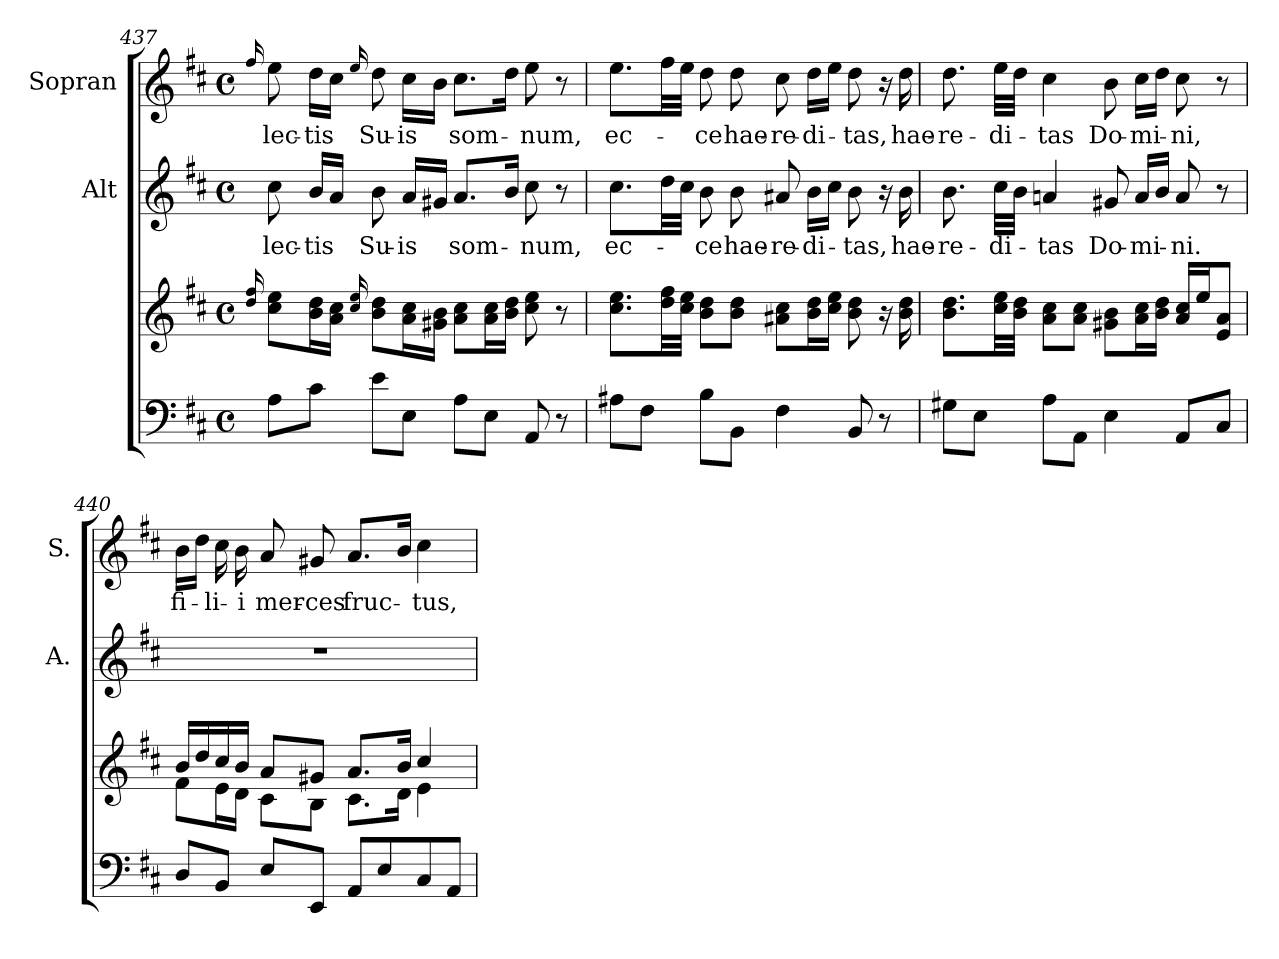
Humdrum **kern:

**kern	**kern	**kern	**text	**kern	**text
*part3	*part3	*part2	*part2	*part1	*part1
*staff4	*staff3	*staff2	*staff2	*staff1	*staff1
*	*	*I"Alt	*	*I"Sopran	*
*	*	*I'A.	*	*I'S.	*
*clefF4	*clefG2	*clefG2	*	*clefG2	*
*k[f#c#]	*k[f#c#]	*k[f#c#]	*	*k[f#c#]	*
*D:	*D:	*D:	*	*D:	*
*M4/4	*M4/4	*M4/4	*	*M4/4	*
*met(c)	*met(c)	*met(c)	*	*met(c)	*
=437	=437	=437	=437	=437	=437
.	16qqdd/ 16qqff#/	.	.	16qqff#/	.
!	!	!	!LO:LY:b	!	!LO:LY:b
8A\L	8cc#\ 8ee\L	8cc#\	-lec-	8ee\	-lec-
!	!	!	!LO:LY:b	!	!LO:LY:b
8c#\J	16b\ 16dd\L	16b/LL	-tis	16dd\LL	-tis
.	16a\ 16cc#\JJ	16a/JJ	.	16cc#\JJ	.
.	16qqcc#/ 16qqee/	.	.	16qqee/	.
!	!	!	!LO:LY:b	!	!LO:LY:b
8e\L	8b\ 8dd\L	8b\	Su-	8dd\	Su-
!	!	!	!LO:LY:b	!	!LO:LY:b
8E\J	16a\ 16cc#\L	16a/LL	-is	16cc#\LL	-is
.	16g#X\ 16b\JJ	16g#X/JJ	.	16b\JJ	.
!	!	!	!LO:LY:b	!	!LO:LY:b
8A\L	8a\ 8cc#\L	8.a/L	som-	8.cc#\L	som-
8E\J	16a\ 16cc#\L	.	.	.	.
.	16b\ 16dd\JJ	16b/Jk	.	16dd\Jk	.
!	!	!	!LO:LY:b	!	!LO:LY:b
8AA/	8cc#\ 8ee\	8cc#\	-num,	8ee\	-num,
8r	8r	8r	.	8r	.
=438	=438	=438	=438	=438	=438
!	!	!	!LO:LY:b	!	!LO:LY:b
8A#X\L	8.cc#\ 8.ee\L	8.cc#\L	ec-	8.ee\L	ec-
8F#\J	.	.	.	.	.
.	32dd\ 32ff#\LL	32dd\LL	.	32ff#\LL	.
.	32cc#\ 32ee\JJJ	32cc#\JJJ	.	32ee\JJJ	.
!	!	!	!LO:LY:b	!	!LO:LY:b
8B\L	8b\ 8dd\L	8b\	-ce	8dd\	-ce
!	!	!	!LO:LY:b	!	!LO:LY:b
8BB\J	8b\ 8dd\J	8b\	hae-	8dd\	hae-
!	!	!	!LO:LY:b	!	!LO:LY:b
4F#\	8a#X\ 8cc#\L	8a#X/	-re-	8cc#\	-re-
!	!	!	!LO:LY:b	!	!LO:LY:b
.	16b\ 16dd\L	16b\LL	-di-	16dd\LL	-di-
.	16cc#\ 16ee\JJ	16cc#\JJ	.	16ee\JJ	.
!	!	!	!LO:LY:b	!	!LO:LY:b
8BB/	8b\ 8dd\	8b\	-tas,	8dd\	-tas,
8r	16r	16r	.	16r	.
!	!	!	!LO:LY:b	!	!LO:LY:b
.	16b\ 16dd\	16b\	hae-	16dd\	hae-
!!LO:LB:g=z
=439	=439	=439	=439	=439	=439
!	!	!	!LO:LY:b	!	!LO:LY:b
8G#X\L	8.b\ 8.dd\L	8.b\	-re-	8.dd\	-re-
8E\J	.	.	.	.	.
!	!	!	!LO:LY:b	!	!LO:LY:b
.	32cc#\ 32ee\LL	32cc#\LLL	-di-	32ee\LLL	-di-
.	32b\ 32dd\JJJ	32b\JJJ	.	32dd\JJJ	.
!	!	!	!LO:LY:b	!	!LO:LY:b
8A\L	8a\ 8cc#\L	4an/	-tas	4cc#\	-tas
8AA\J	8a\ 8cc#\J	.	.	.	.
!	!	!	!LO:LY:b	!	!LO:LY:b
4E\	8g#X\ 8b\L	8g#X/	Do-	8b\	Do-
!	!	!	!LO:LY:b	!	!LO:LY:b
.	16a\ 16cc#\L	16a/LL	-mi-	16cc#\LL	-mi-
.	16b\ 16dd\JJ	16b/JJ	.	16dd\JJ	.
!	!	!	!LO:LY:b	!	!LO:LY:b
8AA/L	16a/ 16cc#/LL	8a/	-ni.	8cc#\	-ni,
.	16ee/J	.	.	.	.
8C#/J	8e/ 8a/J	8r	.	8r	.
=440	=440	=440	=440	=440	=440
*	*^	*	*	*	*
!	!	!	!	!	!	!LO:LY:b
8D/L	16b/LL	8f#\L	1r	.	16b\LL	fi-
.	16dd/	.	.	.	16dd\JJ	.
!	!	!	!	!	!	!LO:LY:b
8BB/J	16cc#/	16e\L	.	.	16cc#\	-li-
!	!	!	!	!	!	!LO:LY:b
.	16b/JJ	16d\JJ	.	.	16b\	-i
!	!	!	!	!	!	!LO:LY:b
8E/L	8a/L	8c#\L	.	.	8a/	mer-
!	!	!	!	!	!	!LO:LY:b
8EE/J	8g#X/J	8B\J	.	.	8g#X/	-ces
!	!	!	!	!	!	!LO:LY:b
8AA/L	8.a/L	8.c#\L	.	.	8.a/L	fruc-
8E/	.	.	.	.	.	.
.	16b/Jk	16d\Jk	.	.	16b/Jk	.
!	!	!	!	!	!	!LO:LY:b
8C#/	4cc#/	4e\	.	.	4cc#\	-tus,
8AA/J	.	.	.	.	.	.
*	*v	*v	*	*	*	*
=	=	=	=	=	=
*-	*-	*-	*-	*-	*-
